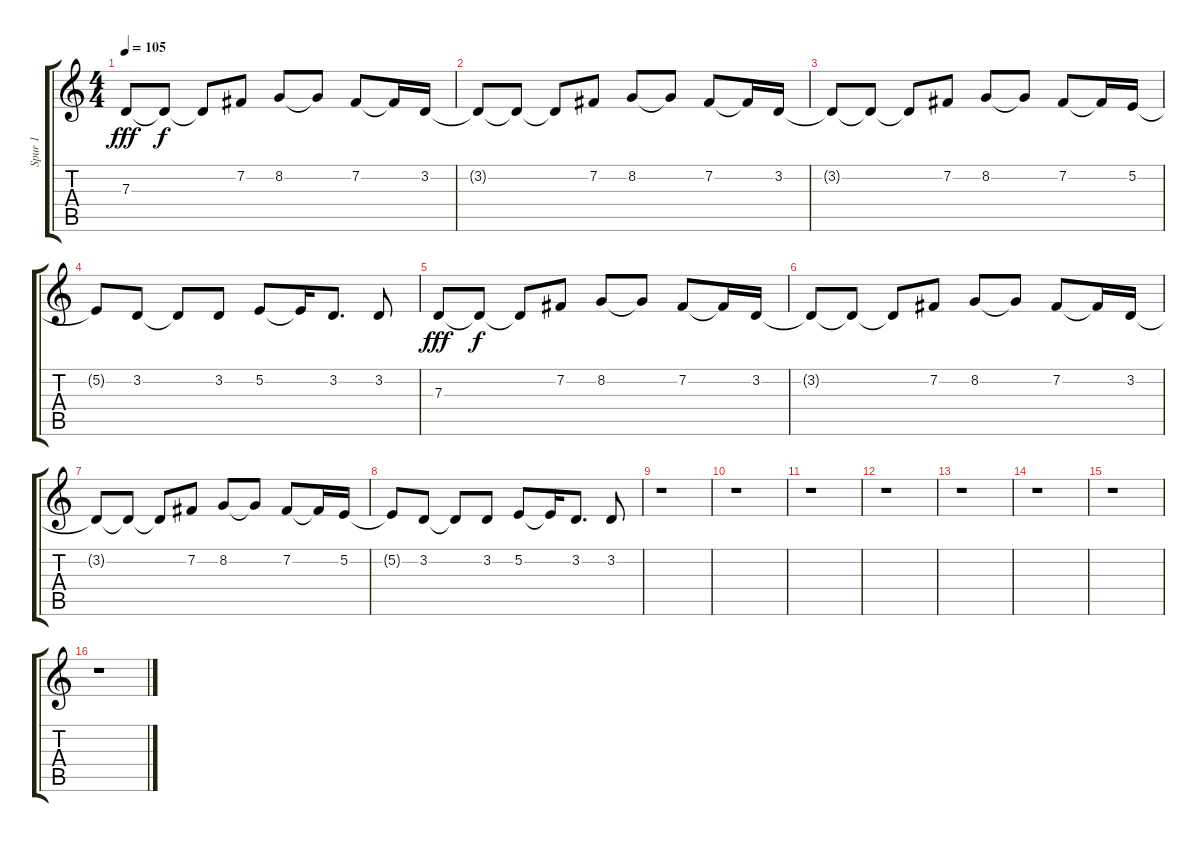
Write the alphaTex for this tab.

\track ("Spur 1" "Spur 1") {instrument clarinet}
\staff {score tabs}
\tuning (E4 B3 G3 D3 A2 E2) {hide}
\ts (4 4)
\tempo 105
\clef g2
\ks c
7.3.8{dy fff} 7.3{t}.8{dy f} 7.3{t}.8 7.2.8 8.2.8 8.2{t}.8 7.2.8 7.2{t}.16 3.2.16 |
3.2{t}.8 3.2{t}.8 3.2{t}.8 7.2.8 8.2.8 8.2{t}.8 7.2.8 7.2{t}.16 3.2.16 |
3.2{t}.8 3.2{t}.8 3.2{t}.8 7.2.8 8.2.8 8.2{t}.8 7.2.8 7.2{t}.16 5.2.16 |
5.2{t}.8 3.2.8 3.2{t}.8 3.2.8 5.2.8 5.2{t}.16 3.2.8{d} 3.2.8 |
7.3.8{dy fff} 7.3{t}.8{dy f} 7.3{t}.8 7.2.8 8.2.8 8.2{t}.8 7.2.8 7.2{t}.16 3.2.16 |
3.2{t}.8 3.2{t}.8 3.2{t}.8 7.2.8 8.2.8 8.2{t}.8 7.2.8 7.2{t}.16 3.2.16 |
3.2{t}.8 3.2{t}.8 3.2{t}.8 7.2.8 8.2.8 8.2{t}.8 7.2.8 7.2{t}.16 5.2.16 |
5.2{t}.8 3.2.8 3.2{t}.8 3.2.8 5.2.8 5.2{t}.16 3.2.8{d} 3.2.8 |
r.1 |
r.1 |
r.1 |
r.1 |
r.1 |
r.1 |
r.1 |
r.1
